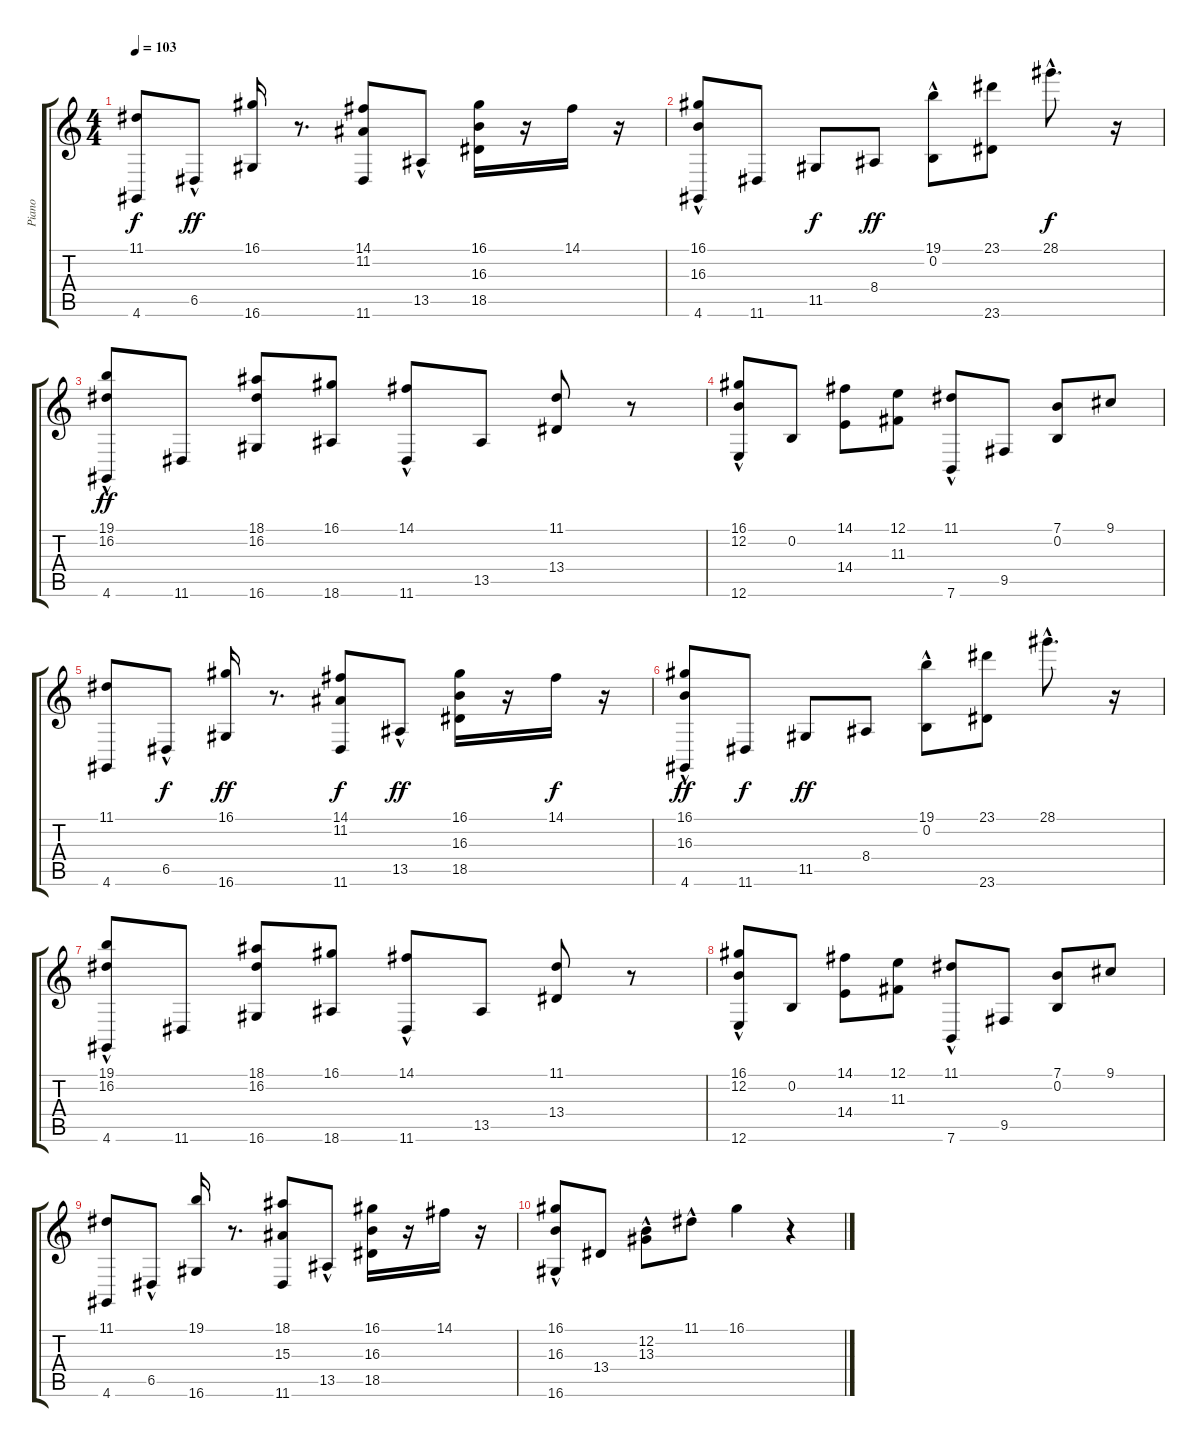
\track ("Piano" "Piano") {instrument acousticgrandpiano}
\staff {score tabs}
\tuning (E4 B3 G3 D3 A2 E2) {hide}
\ts (4 4)
\tempo 103
\clef g2
\ks c
(11.1 4.6).8{dy f} 6.5{hac}.8{dy ff} (16.1 16.6).16 r.8{d} (14.1 11.2 11.6).8 13.5{hac}.8 (16.1 16.3 18.5).16 r.16 14.1.16 r.16 |
(16.1 16.3 4.6{hac}).8 11.6.8 11.5.8{dy f} 8.4.8{dy ff} (19.1 0.2{hac}).8 (23.1 23.6).8 28.1{hac}.8{d dy f} r.16 |
(19.1{hac} 16.2{hac} 4.6{hac}).8{dy ff} 11.6.8 (18.1 16.2 16.6).8 (16.1 18.6).8 (14.1 11.6{hac}).8 13.5.8 (11.1 13.4).8 r.8 |
(16.1{hac} 12.2{hac} 12.6{hac}).8 0.2.8 (14.1 14.4).8 (12.1 11.3).8 (11.1 7.6{hac}).8 9.5.8 (7.1 0.2).8 9.1.8 |
(11.1 4.6).8 6.5{hac}.8{dy f} (16.1 16.6).16{dy ff} r.8{d} (14.1 11.2 11.6).8{dy f} 13.5{hac}.8{dy ff} (16.1 16.3 18.5).16 r.16 14.1.16{dy f} r.16 |
(16.1 16.3 4.6{hac}).8{dy ff} 11.6.8{dy f} 11.5.8{dy ff} 8.4.8 (19.1 0.2{hac}).8 (23.1 23.6).8 28.1{hac}.8{d} r.16 |
(19.1{hac} 16.2{hac} 4.6{hac}).8 11.6.8 (18.1 16.2 16.6).8 (16.1 18.6).8 (14.1 11.6{hac}).8 13.5.8 (11.1 13.4).8 r.8 |
(16.1{hac} 12.2{hac} 12.6{hac}).8 0.2.8 (14.1 14.4).8 (12.1 11.3).8 (11.1 7.6{hac}).8 9.5.8 (7.1 0.2).8 9.1.8 |
(11.1 4.6).8 6.5{hac}.8 (19.1 16.6).16 r.8{d} (18.1 15.3 11.6).8 13.5{hac}.8 (16.1 16.3 18.5).16 r.16 14.1.16 r.16 |
(16.1{hac} 16.3{hac} 16.6).8 13.4.8 (12.2 13.3{hac}).8 11.1{hac}.8 16.1.4 r.4
